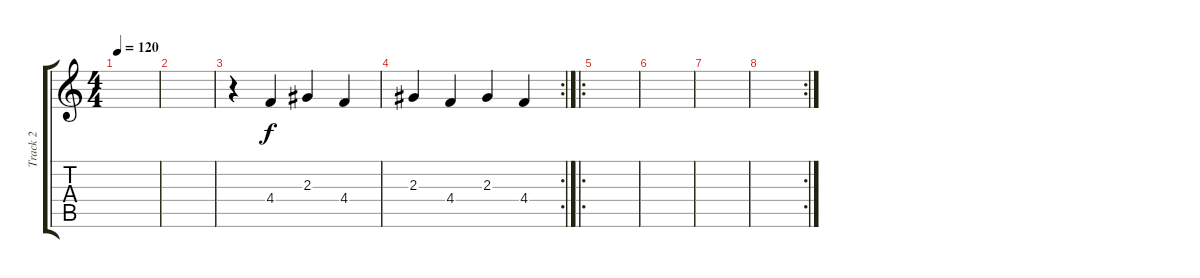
\track ("Track 2" "Track 2") {instrument acousticguitarsteel}
\staff {score tabs}
\tuning (Eb4 Bb3 Gb3 Db3 Ab2 Eb2) {hide}
\ts (4 4)
\tempo 120
\clef g2
\ks c
|
|
r.4 4.4.4 2.3.4 4.4.4 |
\rc 2
2.3.4 4.4.4 2.3.4 4.4.4 |
\ro
|
|
|
\rc 2
